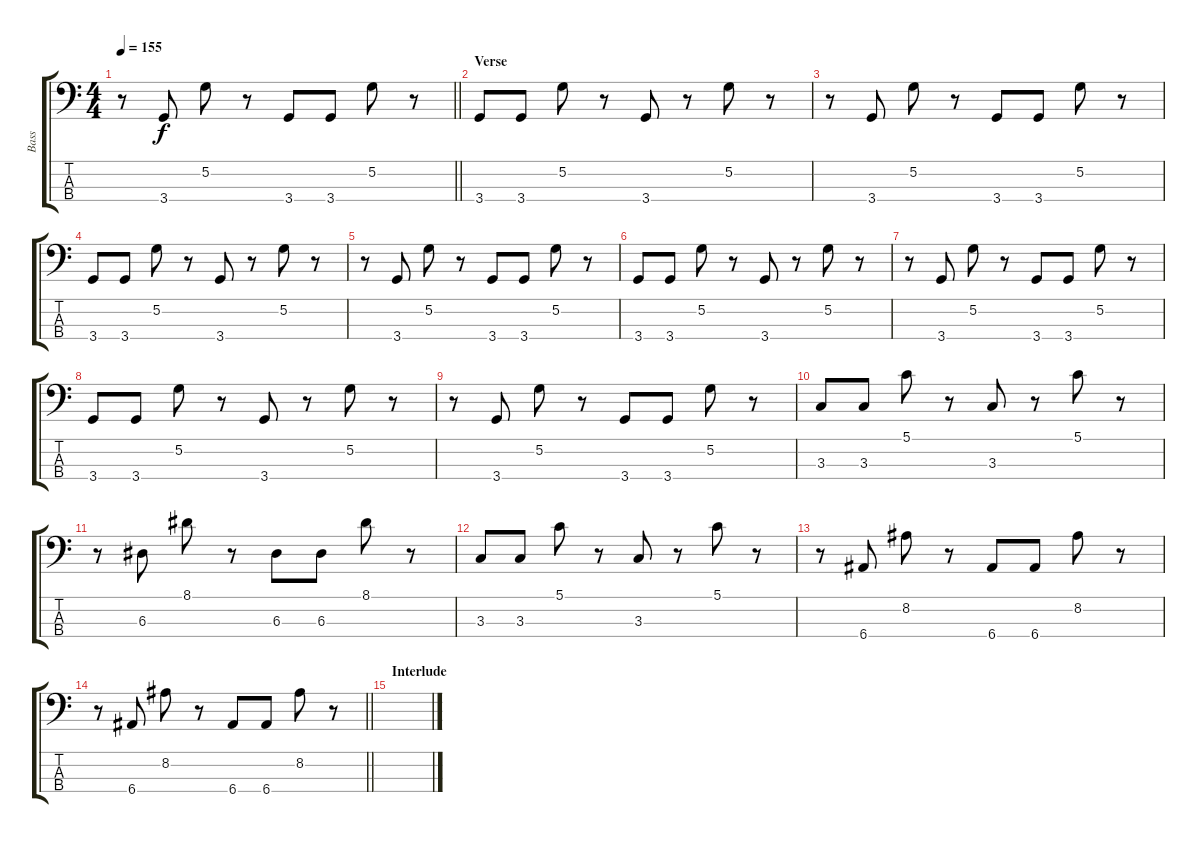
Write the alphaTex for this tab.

\track ("Bass" "Bass") {instrument synthbass1}
\staff {score tabs}
\tuning (G2 D2 A1 E1) {hide}
\ts (4 4)
\tempo 155
\clef f4
\barLineRight lightlight
\ks c
r.8{dy f} 3.4.8 5.2.8 r.8 3.4.8 3.4.8 5.2.8 r.8 |
\section ("" "Verse")
3.4.8 3.4.8 5.2.8 r.8 3.4.8 r.8 5.2.8 r.8 |
r.8 3.4.8 5.2.8 r.8 3.4.8 3.4.8 5.2.8 r.8 |
3.4.8 3.4.8 5.2.8 r.8 3.4.8 r.8 5.2.8 r.8 |
r.8 3.4.8 5.2.8 r.8 3.4.8 3.4.8 5.2.8 r.8 |
3.4.8 3.4.8 5.2.8 r.8 3.4.8 r.8 5.2.8 r.8 |
r.8 3.4.8 5.2.8 r.8 3.4.8 3.4.8 5.2.8 r.8 |
3.4.8 3.4.8 5.2.8 r.8 3.4.8 r.8 5.2.8 r.8 |
r.8 3.4.8 5.2.8 r.8 3.4.8 3.4.8 5.2.8 r.8 |
3.3.8 3.3.8 5.1.8 r.8 3.3.8 r.8 5.1.8 r.8 |
r.8 6.3.8 8.1.8 r.8 6.3.8 6.3.8 8.1.8 r.8 |
3.3.8 3.3.8 5.1.8 r.8 3.3.8 r.8 5.1.8 r.8 |
r.8 6.4.8 8.2.8 r.8 6.4.8 6.4.8 8.2.8 r.8 |
\barLineRight lightlight
r.8 6.4.8 8.2.8 r.8 6.4.8 6.4.8 8.2.8 r.8 |
\section ("" "Interlude")
